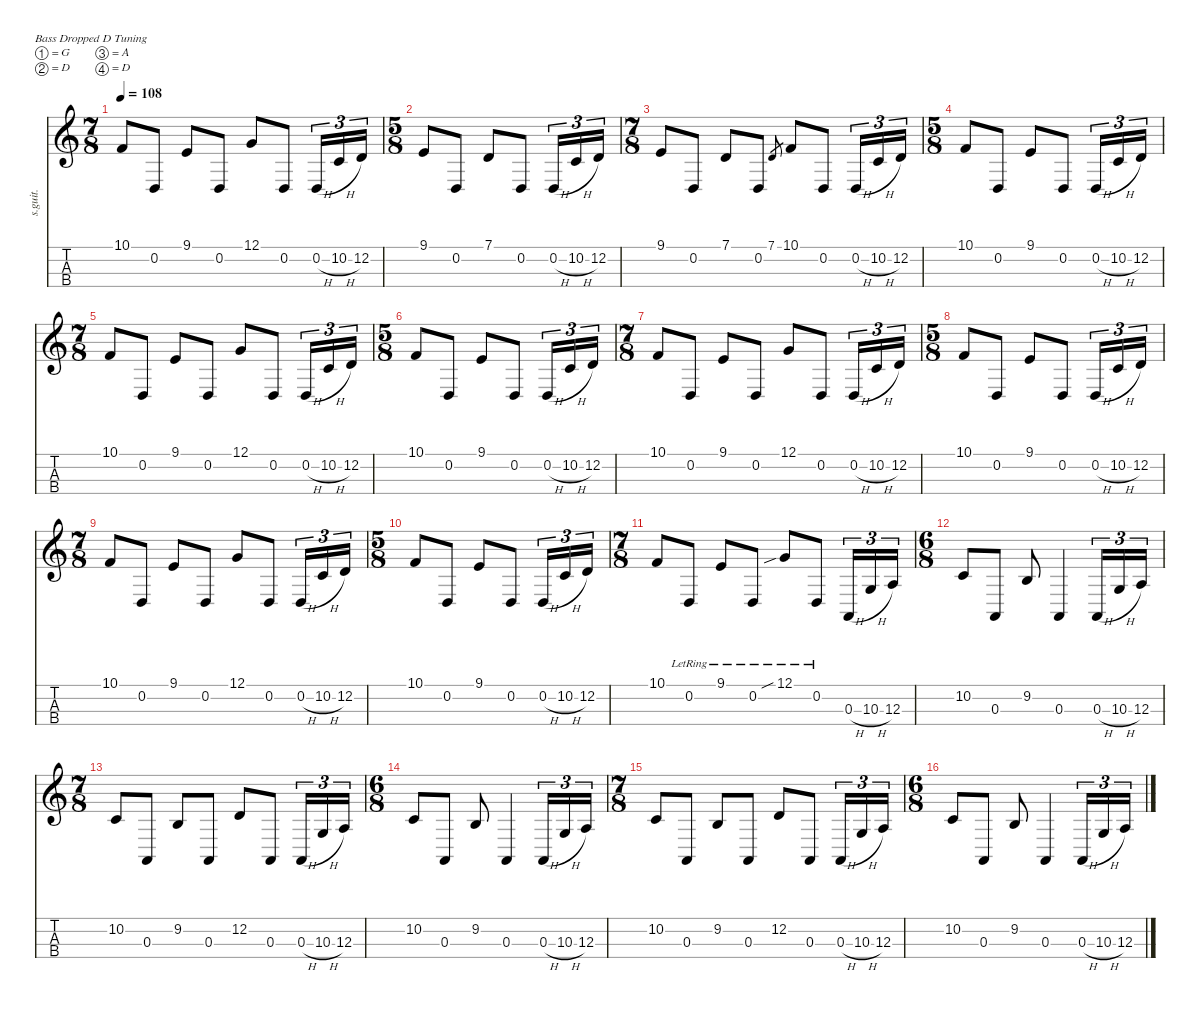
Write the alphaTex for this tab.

\defaultSystemsLayout 4
\hideDynamics
\bracketExtendMode nobrackets
\track ("Justin Chancellor" "s.guit.") {instrument electricbasspick}
\staff {score tabs}
\tuning (G2 D2 A1 D1)
\ts (7 8)
\beaming (8 2 2 2 2)
\tempo 108
\clef g2
\ks c
10.1.8{lyrics (0 "") lyrics (1 "") lyrics (2 "") lyrics (3 "") lyrics (4 "") dy mf} 0.2.8{lyrics (0 "") lyrics (1 "") lyrics (2 "") lyrics (3 "") lyrics (4 "")} 9.1.8{lyrics (0 "") lyrics (1 "") lyrics (2 "") lyrics (3 "") lyrics (4 "")} 0.2.8{lyrics (0 "") lyrics (1 "") lyrics (2 "") lyrics (3 "") lyrics (4 "")} 12.1.8{lyrics (0 "") lyrics (1 "") lyrics (2 "") lyrics (3 "") lyrics (4 "")} 0.2.8{lyrics (0 "") lyrics (1 "") lyrics (2 "") lyrics (3 "") lyrics (4 "")} 0.2{h}.16{tu (3 2) lyrics (0 "") lyrics (1 "") lyrics (2 "") lyrics (3 "") lyrics (4 "")} 10.2{h}.16{tu (3 2) lyrics (0 "") lyrics (1 "") lyrics (2 "") lyrics (3 "") lyrics (4 "")} 12.2.16{tu (3 2) lyrics (0 "") lyrics (1 "") lyrics (2 "") lyrics (3 "") lyrics (4 "")} |
\ts (5 8)
\beaming (8 2 2 2 2)
9.1.8{lyrics (0 "") lyrics (1 "") lyrics (2 "") lyrics (3 "") lyrics (4 "")} 0.2.8{lyrics (0 "") lyrics (1 "") lyrics (2 "") lyrics (3 "") lyrics (4 "")} 7.1.8{lyrics (0 "") lyrics (1 "") lyrics (2 "") lyrics (3 "") lyrics (4 "")} 0.2.8{lyrics (0 "") lyrics (1 "") lyrics (2 "") lyrics (3 "") lyrics (4 "")} 0.2{h}.16{tu (3 2) lyrics (0 "") lyrics (1 "") lyrics (2 "") lyrics (3 "") lyrics (4 "")} 10.2{h}.16{tu (3 2) lyrics (0 "") lyrics (1 "") lyrics (2 "") lyrics (3 "") lyrics (4 "")} 12.2.16{tu (3 2) lyrics (0 "") lyrics (1 "") lyrics (2 "") lyrics (3 "") lyrics (4 "")} |
\ts (7 8)
\beaming (8 2 2 2 2)
9.1.8{lyrics (0 "") lyrics (1 "") lyrics (2 "") lyrics (3 "") lyrics (4 "")} 0.2.8{lyrics (0 "") lyrics (1 "") lyrics (2 "") lyrics (3 "") lyrics (4 "")} 7.1.8{lyrics (0 "") lyrics (1 "") lyrics (2 "") lyrics (3 "") lyrics (4 "")} 0.2.8{lyrics (0 "") lyrics (1 "") lyrics (2 "") lyrics (3 "") lyrics (4 "")} 7.1.8{lyrics (0 "") lyrics (1 "") lyrics (2 "") lyrics (3 "") lyrics (4 "") gr} 10.1.8{lyrics (0 "") lyrics (1 "") lyrics (2 "") lyrics (3 "") lyrics (4 "")} 0.2.8{lyrics (0 "") lyrics (1 "") lyrics (2 "") lyrics (3 "") lyrics (4 "")} 0.2{h}.16{tu (3 2) lyrics (0 "") lyrics (1 "") lyrics (2 "") lyrics (3 "") lyrics (4 "")} 10.2{h}.16{tu (3 2) lyrics (0 "") lyrics (1 "") lyrics (2 "") lyrics (3 "") lyrics (4 "")} 12.2.16{tu (3 2) lyrics (0 "") lyrics (1 "") lyrics (2 "") lyrics (3 "") lyrics (4 "")} |
\ts (5 8)
\beaming (8 2 2 2 2)
10.1.8{lyrics (0 "") lyrics (1 "") lyrics (2 "") lyrics (3 "") lyrics (4 "")} 0.2.8{lyrics (0 "") lyrics (1 "") lyrics (2 "") lyrics (3 "") lyrics (4 "")} 9.1.8{lyrics (0 "") lyrics (1 "") lyrics (2 "") lyrics (3 "") lyrics (4 "")} 0.2.8{lyrics (0 "") lyrics (1 "") lyrics (2 "") lyrics (3 "") lyrics (4 "")} 0.2{h}.16{tu (3 2) lyrics (0 "") lyrics (1 "") lyrics (2 "") lyrics (3 "") lyrics (4 "")} 10.2{h}.16{tu (3 2) lyrics (0 "") lyrics (1 "") lyrics (2 "") lyrics (3 "") lyrics (4 "")} 12.2.16{tu (3 2) lyrics (0 "") lyrics (1 "") lyrics (2 "") lyrics (3 "") lyrics (4 "")} |
\ts (7 8)
\beaming (8 2 2 2 2)
10.1.8{lyrics (0 "") lyrics (1 "") lyrics (2 "") lyrics (3 "") lyrics (4 "")} 0.2.8{lyrics (0 "") lyrics (1 "") lyrics (2 "") lyrics (3 "") lyrics (4 "")} 9.1.8{lyrics (0 "") lyrics (1 "") lyrics (2 "") lyrics (3 "") lyrics (4 "")} 0.2.8{lyrics (0 "") lyrics (1 "") lyrics (2 "") lyrics (3 "") lyrics (4 "")} 12.1.8{lyrics (0 "") lyrics (1 "") lyrics (2 "") lyrics (3 "") lyrics (4 "")} 0.2.8{lyrics (0 "") lyrics (1 "") lyrics (2 "") lyrics (3 "") lyrics (4 "")} 0.2{h}.16{tu (3 2) lyrics (0 "") lyrics (1 "") lyrics (2 "") lyrics (3 "") lyrics (4 "")} 10.2{h}.16{tu (3 2) lyrics (0 "") lyrics (1 "") lyrics (2 "") lyrics (3 "") lyrics (4 "")} 12.2.16{tu (3 2) lyrics (0 "") lyrics (1 "") lyrics (2 "") lyrics (3 "") lyrics (4 "")} |
\ts (5 8)
\beaming (8 2 2 2 2)
10.1.8{lyrics (0 "") lyrics (1 "") lyrics (2 "") lyrics (3 "") lyrics (4 "")} 0.2.8{lyrics (0 "") lyrics (1 "") lyrics (2 "") lyrics (3 "") lyrics (4 "")} 9.1.8{lyrics (0 "") lyrics (1 "") lyrics (2 "") lyrics (3 "") lyrics (4 "")} 0.2.8{lyrics (0 "") lyrics (1 "") lyrics (2 "") lyrics (3 "") lyrics (4 "")} 0.2{h}.16{tu (3 2) lyrics (0 "") lyrics (1 "") lyrics (2 "") lyrics (3 "") lyrics (4 "")} 10.2{h}.16{tu (3 2) lyrics (0 "") lyrics (1 "") lyrics (2 "") lyrics (3 "") lyrics (4 "")} 12.2.16{tu (3 2) lyrics (0 "") lyrics (1 "") lyrics (2 "") lyrics (3 "") lyrics (4 "")} |
\ts (7 8)
\beaming (8 2 2 2 2)
10.1.8{lyrics (0 "") lyrics (1 "") lyrics (2 "") lyrics (3 "") lyrics (4 "")} 0.2.8{lyrics (0 "") lyrics (1 "") lyrics (2 "") lyrics (3 "") lyrics (4 "")} 9.1.8{lyrics (0 "") lyrics (1 "") lyrics (2 "") lyrics (3 "") lyrics (4 "")} 0.2.8{lyrics (0 "") lyrics (1 "") lyrics (2 "") lyrics (3 "") lyrics (4 "")} 12.1.8{lyrics (0 "") lyrics (1 "") lyrics (2 "") lyrics (3 "") lyrics (4 "")} 0.2.8{lyrics (0 "") lyrics (1 "") lyrics (2 "") lyrics (3 "") lyrics (4 "")} 0.2{h}.16{tu (3 2) lyrics (0 "") lyrics (1 "") lyrics (2 "") lyrics (3 "") lyrics (4 "")} 10.2{h}.16{tu (3 2) lyrics (0 "") lyrics (1 "") lyrics (2 "") lyrics (3 "") lyrics (4 "")} 12.2.16{tu (3 2) lyrics (0 "") lyrics (1 "") lyrics (2 "") lyrics (3 "") lyrics (4 "")} |
\ts (5 8)
\beaming (8 2 2 2 2)
10.1.8{lyrics (0 "") lyrics (1 "") lyrics (2 "") lyrics (3 "") lyrics (4 "")} 0.2.8{lyrics (0 "") lyrics (1 "") lyrics (2 "") lyrics (3 "") lyrics (4 "")} 9.1.8{lyrics (0 "") lyrics (1 "") lyrics (2 "") lyrics (3 "") lyrics (4 "")} 0.2.8{lyrics (0 "") lyrics (1 "") lyrics (2 "") lyrics (3 "") lyrics (4 "")} 0.2{h}.16{tu (3 2) lyrics (0 "") lyrics (1 "") lyrics (2 "") lyrics (3 "") lyrics (4 "")} 10.2{h}.16{tu (3 2) lyrics (0 "") lyrics (1 "") lyrics (2 "") lyrics (3 "") lyrics (4 "")} 12.2.16{tu (3 2) lyrics (0 "") lyrics (1 "") lyrics (2 "") lyrics (3 "") lyrics (4 "")} |
\ts (7 8)
\beaming (8 2 2 2 2)
10.1.8{lyrics (0 "") lyrics (1 "") lyrics (2 "") lyrics (3 "") lyrics (4 "")} 0.2.8{lyrics (0 "") lyrics (1 "") lyrics (2 "") lyrics (3 "") lyrics (4 "")} 9.1.8{lyrics (0 "") lyrics (1 "") lyrics (2 "") lyrics (3 "") lyrics (4 "")} 0.2.8{lyrics (0 "") lyrics (1 "") lyrics (2 "") lyrics (3 "") lyrics (4 "")} 12.1.8{lyrics (0 "") lyrics (1 "") lyrics (2 "") lyrics (3 "") lyrics (4 "")} 0.2.8{lyrics (0 "") lyrics (1 "") lyrics (2 "") lyrics (3 "") lyrics (4 "")} 0.2{h}.16{tu (3 2) lyrics (0 "") lyrics (1 "") lyrics (2 "") lyrics (3 "") lyrics (4 "")} 10.2{h}.16{tu (3 2) lyrics (0 "") lyrics (1 "") lyrics (2 "") lyrics (3 "") lyrics (4 "")} 12.2.16{tu (3 2) lyrics (0 "") lyrics (1 "") lyrics (2 "") lyrics (3 "") lyrics (4 "")} |
\ts (5 8)
\beaming (8 2 2 2 2)
10.1.8{lyrics (0 "") lyrics (1 "") lyrics (2 "") lyrics (3 "") lyrics (4 "")} 0.2.8{lyrics (0 "") lyrics (1 "") lyrics (2 "") lyrics (3 "") lyrics (4 "")} 9.1.8{lyrics (0 "") lyrics (1 "") lyrics (2 "") lyrics (3 "") lyrics (4 "")} 0.2.8{lyrics (0 "") lyrics (1 "") lyrics (2 "") lyrics (3 "") lyrics (4 "")} 0.2{h}.16{tu (3 2) lyrics (0 "") lyrics (1 "") lyrics (2 "") lyrics (3 "") lyrics (4 "")} 10.2{h}.16{tu (3 2) lyrics (0 "") lyrics (1 "") lyrics (2 "") lyrics (3 "") lyrics (4 "")} 12.2.16{tu (3 2) lyrics (0 "") lyrics (1 "") lyrics (2 "") lyrics (3 "") lyrics (4 "")} |
\ts (7 8)
\beaming (8 2 2 2 2)
10.1.8{lyrics (0 "") lyrics (1 "") lyrics (2 "") lyrics (3 "") lyrics (4 "")} 0.2{lr}.8{lyrics (0 "") lyrics (1 "") lyrics (2 "") lyrics (3 "") lyrics (4 "")} 9.1{lr}.8{lyrics (0 "") lyrics (1 "") lyrics (2 "") lyrics (3 "") lyrics (4 "")} 0.2{lr}.8{lyrics (0 "") lyrics (1 "") lyrics (2 "") lyrics (3 "") lyrics (4 "")} 12.1{sib lr}.8{lyrics (0 "") lyrics (1 "") lyrics (2 "") lyrics (3 "") lyrics (4 "")} 0.2{lr}.8{lyrics (0 "") lyrics (1 "") lyrics (2 "") lyrics (3 "") lyrics (4 "")} 0.3{h}.16{tu (3 2) lyrics (0 "") lyrics (1 "") lyrics (2 "") lyrics (3 "") lyrics (4 "")} 10.3{h}.16{tu (3 2) lyrics (0 "") lyrics (1 "") lyrics (2 "") lyrics (3 "") lyrics (4 "")} 12.3.16{tu (3 2) lyrics (0 "") lyrics (1 "") lyrics (2 "") lyrics (3 "") lyrics (4 "")} |
\ts (6 8)
\beaming (8 2 2 2 2)
10.2.8{lyrics (0 "") lyrics (1 "") lyrics (2 "") lyrics (3 "") lyrics (4 "")} 0.3.8{lyrics (0 "") lyrics (1 "") lyrics (2 "") lyrics (3 "") lyrics (4 "")} 9.2.8{lyrics (0 "") lyrics (1 "") lyrics (2 "") lyrics (3 "") lyrics (4 "")} 0.3.4{lyrics (0 "") lyrics (1 "") lyrics (2 "") lyrics (3 "") lyrics (4 "")} 0.3{h}.16{tu (3 2) lyrics (0 "") lyrics (1 "") lyrics (2 "") lyrics (3 "") lyrics (4 "")} 10.3{h}.16{tu (3 2) lyrics (0 "") lyrics (1 "") lyrics (2 "") lyrics (3 "") lyrics (4 "")} 12.3.16{tu (3 2) lyrics (0 "") lyrics (1 "") lyrics (2 "") lyrics (3 "") lyrics (4 "")} |
\ts (7 8)
\beaming (8 2 2 2 2)
10.2.8{lyrics (0 "") lyrics (1 "") lyrics (2 "") lyrics (3 "") lyrics (4 "")} 0.3.8{lyrics (0 "") lyrics (1 "") lyrics (2 "") lyrics (3 "") lyrics (4 "")} 9.2.8{lyrics (0 "") lyrics (1 "") lyrics (2 "") lyrics (3 "") lyrics (4 "")} 0.3.8{lyrics (0 "") lyrics (1 "") lyrics (2 "") lyrics (3 "") lyrics (4 "")} 12.2.8{lyrics (0 "") lyrics (1 "") lyrics (2 "") lyrics (3 "") lyrics (4 "")} 0.3.8{lyrics (0 "") lyrics (1 "") lyrics (2 "") lyrics (3 "") lyrics (4 "")} 0.3{h}.16{tu (3 2) lyrics (0 "") lyrics (1 "") lyrics (2 "") lyrics (3 "") lyrics (4 "")} 10.3{h}.16{tu (3 2) lyrics (0 "") lyrics (1 "") lyrics (2 "") lyrics (3 "") lyrics (4 "")} 12.3.16{tu (3 2) lyrics (0 "") lyrics (1 "") lyrics (2 "") lyrics (3 "") lyrics (4 "")} |
\ts (6 8)
\beaming (8 2 2 2 2)
10.2.8{lyrics (0 "") lyrics (1 "") lyrics (2 "") lyrics (3 "") lyrics (4 "")} 0.3.8{lyrics (0 "") lyrics (1 "") lyrics (2 "") lyrics (3 "") lyrics (4 "")} 9.2.8{lyrics (0 "") lyrics (1 "") lyrics (2 "") lyrics (3 "") lyrics (4 "")} 0.3.4{lyrics (0 "") lyrics (1 "") lyrics (2 "") lyrics (3 "") lyrics (4 "")} 0.3{h}.16{tu (3 2) lyrics (0 "") lyrics (1 "") lyrics (2 "") lyrics (3 "") lyrics (4 "")} 10.3{h}.16{tu (3 2) lyrics (0 "") lyrics (1 "") lyrics (2 "") lyrics (3 "") lyrics (4 "")} 12.3.16{tu (3 2) lyrics (0 "") lyrics (1 "") lyrics (2 "") lyrics (3 "") lyrics (4 "")} |
\ts (7 8)
\beaming (8 2 2 2 2)
10.2.8{lyrics (0 "") lyrics (1 "") lyrics (2 "") lyrics (3 "") lyrics (4 "")} 0.3.8{lyrics (0 "") lyrics (1 "") lyrics (2 "") lyrics (3 "") lyrics (4 "")} 9.2.8{lyrics (0 "") lyrics (1 "") lyrics (2 "") lyrics (3 "") lyrics (4 "")} 0.3.8{lyrics (0 "") lyrics (1 "") lyrics (2 "") lyrics (3 "") lyrics (4 "")} 12.2.8{lyrics (0 "") lyrics (1 "") lyrics (2 "") lyrics (3 "") lyrics (4 "")} 0.3.8{lyrics (0 "") lyrics (1 "") lyrics (2 "") lyrics (3 "") lyrics (4 "")} 0.3{h}.16{tu (3 2) lyrics (0 "") lyrics (1 "") lyrics (2 "") lyrics (3 "") lyrics (4 "")} 10.3{h}.16{tu (3 2) lyrics (0 "") lyrics (1 "") lyrics (2 "") lyrics (3 "") lyrics (4 "")} 12.3.16{tu (3 2) lyrics (0 "") lyrics (1 "") lyrics (2 "") lyrics (3 "") lyrics (4 "")} |
\ts (6 8)
\beaming (8 2 2 2 2)
10.2.8{lyrics (0 "") lyrics (1 "") lyrics (2 "") lyrics (3 "") lyrics (4 "")} 0.3.8{lyrics (0 "") lyrics (1 "") lyrics (2 "") lyrics (3 "") lyrics (4 "")} 9.2.8{lyrics (0 "") lyrics (1 "") lyrics (2 "") lyrics (3 "") lyrics (4 "")} 0.3.4{lyrics (0 "") lyrics (1 "") lyrics (2 "") lyrics (3 "") lyrics (4 "")} 0.3{h}.16{tu (3 2) lyrics (0 "") lyrics (1 "") lyrics (2 "") lyrics (3 "") lyrics (4 "")} 10.3{h}.16{tu (3 2) lyrics (0 "") lyrics (1 "") lyrics (2 "") lyrics (3 "") lyrics (4 "")} 12.3.16{tu (3 2) lyrics (0 "") lyrics (1 "") lyrics (2 "") lyrics (3 "") lyrics (4 "")}
